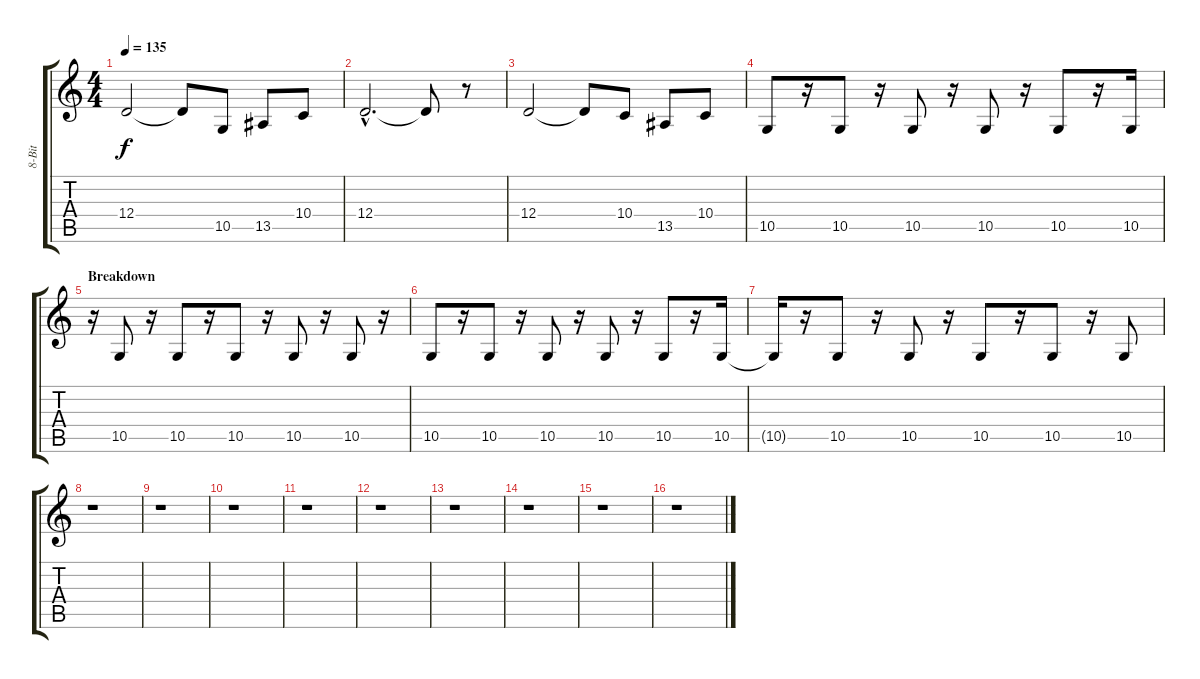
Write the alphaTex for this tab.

\track ("8-Bit" "8-Bit") {instrument lead1square}
\staff {score tabs}
\tuning (E4 B3 G3 D3 A2 E2) {hide}
\ts (4 4)
\tempo 135
\clef g2
\ks c
12.4.2{dy f} 12.4{t}.8 10.5.8 13.5.8 10.4.8 |
12.4{hac}.2{d} 12.4{t}.8 r.8 |
12.4.2 12.4{t}.8 10.4.8 13.5.8 10.4.8 |
10.5.8 r.16 10.5.8 r.16 10.5.8 r.16 10.5.8 r.16 10.5.8 r.16 10.5.16 |
\section ("" "Breakdown")
r.16{volume 2} 10.5.8 r.16 10.5.8 r.16 10.5.8 r.16 10.5.8 r.16 10.5.8 r.16 |
10.5.8 r.16 10.5.8 r.16 10.5.8 r.16 10.5.8 r.16 10.5.8 r.16 10.5.16 |
10.5{t}.16 r.16 10.5.8 r.16 10.5.8 r.16 10.5.8 r.16 10.5.8 r.16 10.5.8 |
r.1 |
r.1 |
r.1 |
r.1 |
r.1 |
r.1 |
r.1 |
r.1 |
r.1
